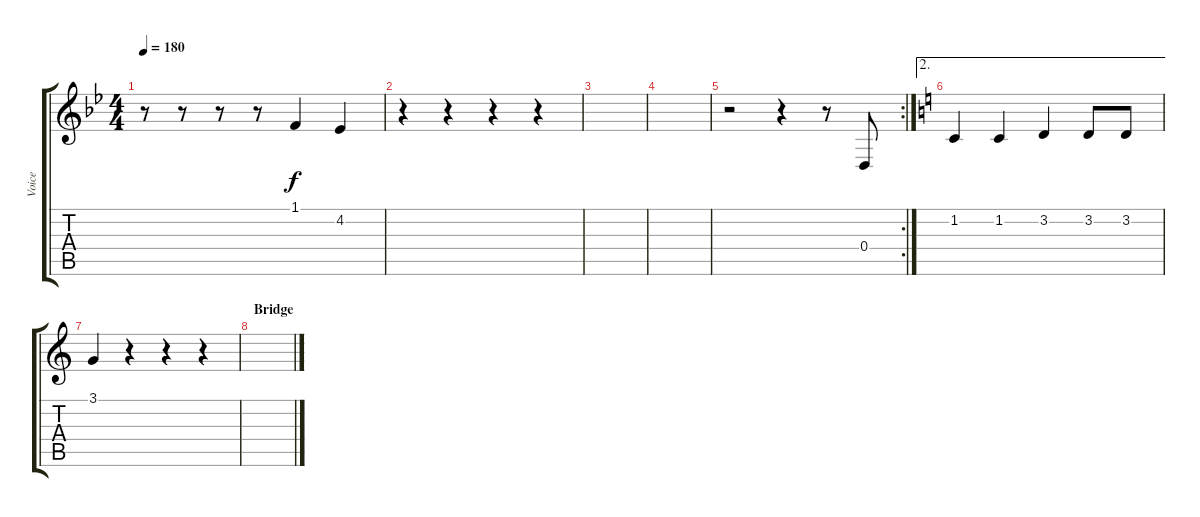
\track ("Voice" "Voice") {instrument clarinet}
\staff {score tabs}
\tuning (E4 B3 G3 D3 A2 E2) {hide}
\ts (4 4)
\tempo 180
\clef g2
\ks bb
r.8{dy f} r.8 r.8 r.8 1.1.4 4.2.4 |
r.4 r.4 r.4 r.4 |
|
|
\rc 2
r.2 r.4 r.8 0.4.8 |
\ae 2
\ks c
1.2.4 1.2.4 3.2.4 3.2.8 3.2.8 |
3.1.4 r.4 r.4 r.4 |
\section ("" "Bridge")
